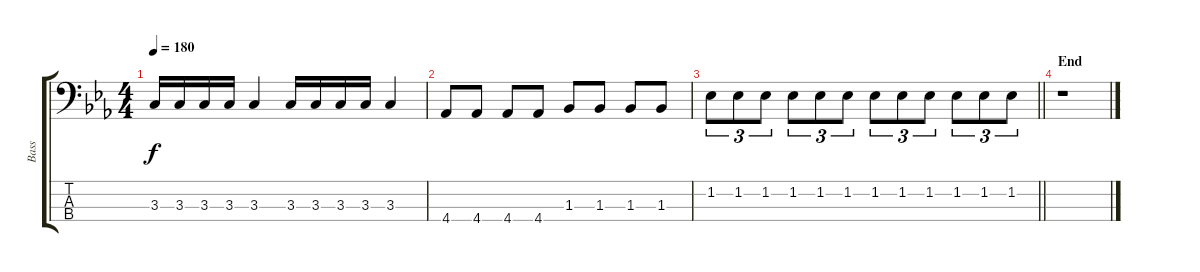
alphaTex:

\track ("Bass" "Bass") {instrument electricbassfinger}
\staff {score tabs}
\tuning (G2 D2 A1 E1) {hide}
\ts (4 4)
\tempo 180
\clef f4
\ks eb
3.3.16{dy f} 3.3.16 3.3.16 3.3.16 3.3.4 3.3.16 3.3.16 3.3.16 3.3.16 3.3.4 |
4.4.8 4.4.8 4.4.8 4.4.8 1.3.8 1.3.8 1.3.8 1.3.8 |
\barLineRight lightlight
1.2.8{tu (3 2)} 1.2.8{tu (3 2)} 1.2.8{tu (3 2)} 1.2.8{tu (3 2)} 1.2.8{tu (3 2)} 1.2.8{tu (3 2)} 1.2.8{tu (3 2)} 1.2.8{tu (3 2)} 1.2.8{tu (3 2)} 1.2.8{tu (3 2)} 1.2.8{tu (3 2)} 1.2.8{tu (3 2)} |
\section ("" "End")
r.1
